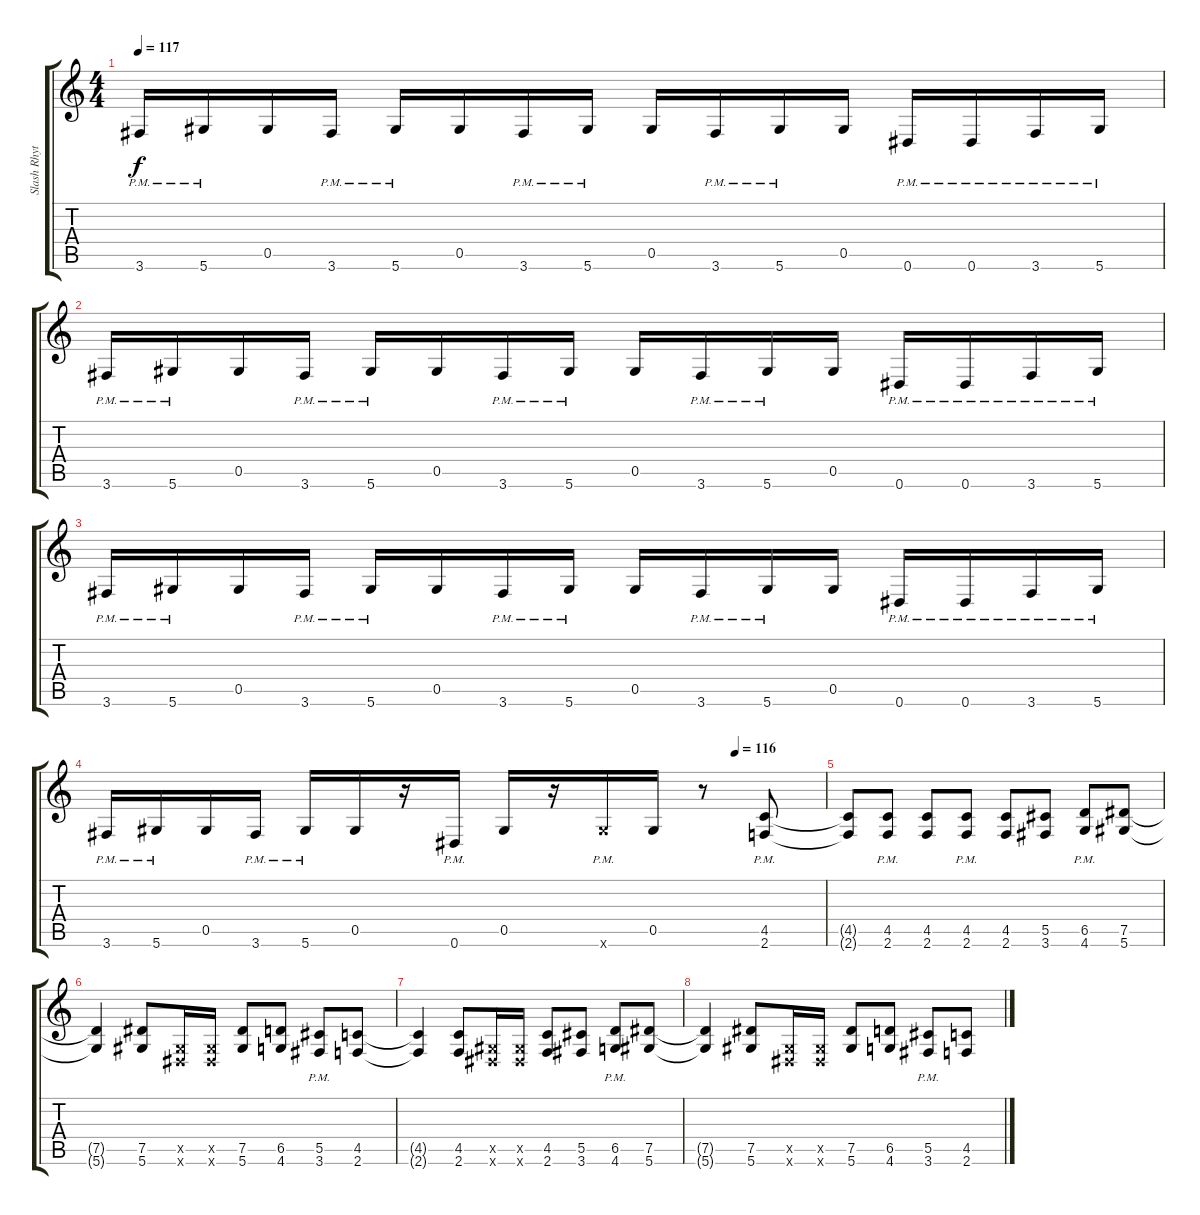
\track ("Slash Rhythm" "Slash Rhyt") {instrument electricguitarclean}
\staff {score tabs}
\tuning (Eb4 Bb3 Gb3 Db3 Ab2 Eb2) {hide}
\ts (4 4)
\tempo 117
\clef g2
\ks c
3.6{pm}.16{dy f} 5.6{pm}.16 0.5.16 3.6{pm}.16 5.6{pm}.16 0.5.16 3.6{pm}.16 5.6{pm}.16 0.5.16 3.6{pm}.16 5.6{pm}.16 0.5.16 0.6{pm}.16 0.6{pm}.16 3.6{pm}.16 5.6{pm}.16 |
3.6{pm}.16 5.6{pm}.16 0.5.16 3.6{pm}.16 5.6{pm}.16 0.5.16 3.6{pm}.16 5.6{pm}.16 0.5.16 3.6{pm}.16 5.6{pm}.16 0.5.16 0.6{pm}.16 0.6{pm}.16 3.6{pm}.16 5.6{pm}.16 |
3.6{pm}.16 5.6{pm}.16 0.5.16 3.6{pm}.16 5.6{pm}.16 0.5.16 3.6{pm}.16 5.6{pm}.16 0.5.16 3.6{pm}.16 5.6{pm}.16 0.5.16 0.6{pm}.16 0.6{pm}.16 3.6{pm}.16 5.6{pm}.16 |
\tempo (116 0.875)
3.6{pm}.16 5.6{pm}.16 0.5.16 3.6{pm}.16 5.6{pm}.16 0.5.16 r.16 0.6{pm}.16 0.5.16 r.16 5.6{pm x}.16 0.5.16 r.8 (4.5 2.6{pm}).8 |
(4.5{t} 2.6{t}).8 (4.5{pm} 2.6{pm}).8 (4.5 2.6).8 (4.5{pm} 2.6{pm}).8 (4.5 2.6).8 (5.5 3.6).8 (6.5{pm} 4.6{pm}).8 (7.5 5.6).8 |
(7.5{t} 5.6{t}).4 (7.5 5.6).8 (0.5{x} 0.6{x}).16 (0.5{x} 0.6{x}).16 (7.5 5.6).8 (6.5 4.6).8 (5.5{pm} 3.6{pm}).8 (4.5 2.6).8 |
(4.5{t} 2.6{t}).4 (4.5 2.6).8 (0.5{x} 0.6{x}).16 (0.5{x} 0.6{x}).16 (4.5 2.6).8 (5.5 3.6).8 (6.5{pm} 4.6{pm}).8 (7.5 5.6).8 |
(7.5{t} 5.6{t}).4 (7.5 5.6).8 (0.5{x} 0.6{x}).16 (0.5{x} 0.6{x}).16 (7.5 5.6).8 (6.5 4.6).8 (5.5{pm} 3.6{pm}).8 (4.5 2.6).8
